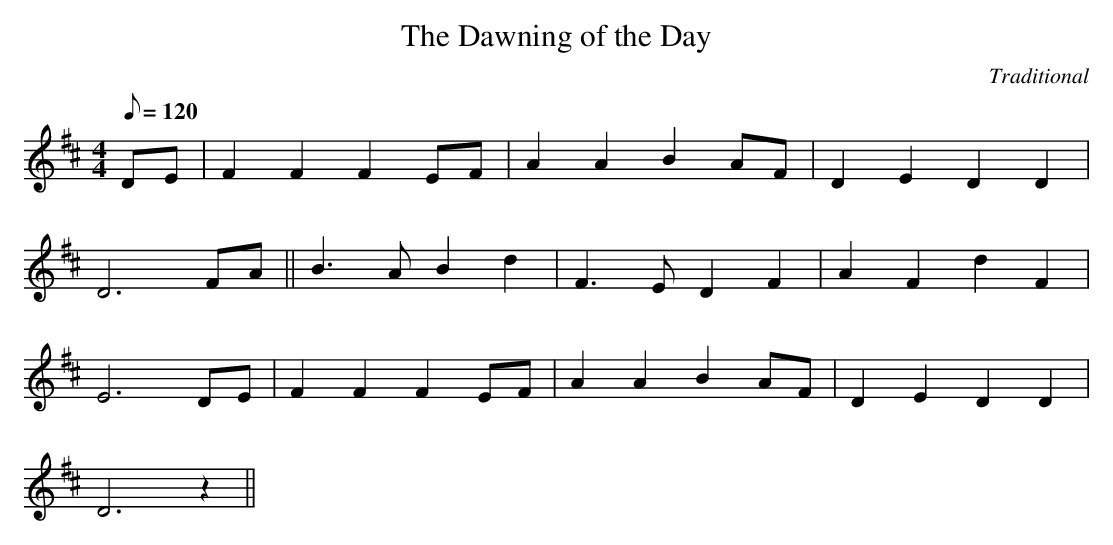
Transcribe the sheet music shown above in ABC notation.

X:1
T:The Dawning of the Day
M:4/4
L:1/8
Q:120
C:Traditional
K:D
DE |F2 F2 F2 EF |A2 A2 B2 AF |D2 E2 D2 D2 |
D6 FA ||B3 A B2 d2 |F3 E D2 F2 |A2 F2 d2 F2 |
E6 DE |F2 F2 F2 EF |A2 A2 B2 AF |D2 E2 D2 D2 |
D6 z2 ||
